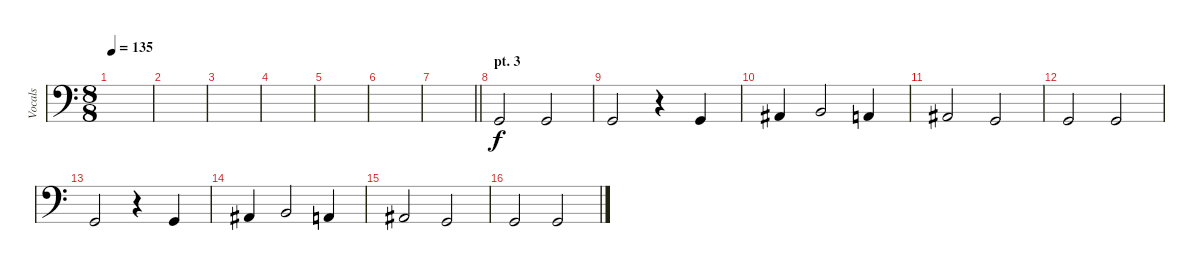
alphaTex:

\track ("Vocals" "Vocals") {instrument pad4choir}
\staff {score}
\tuning (C3 G2 D2 A1 E1 B0) {hide}
\ts (8 8)
\tempo 135
\clef f4
\ks c
|
|
|
|
|
|
\barLineRight lightlight
|
\section ("" "pt. 3")
0.2.2 0.2.2 |
0.2.2 r.4 5.3.4 |
3.2.4 4.2.2 2.2.4 |
3.2.2 0.2.2 |
0.2.2 0.2.2 |
0.2.2 r.4 5.3.4 |
3.2.4 4.2.2 2.2.4 |
3.2.2 0.2.2 |
0.2.2 0.2.2
